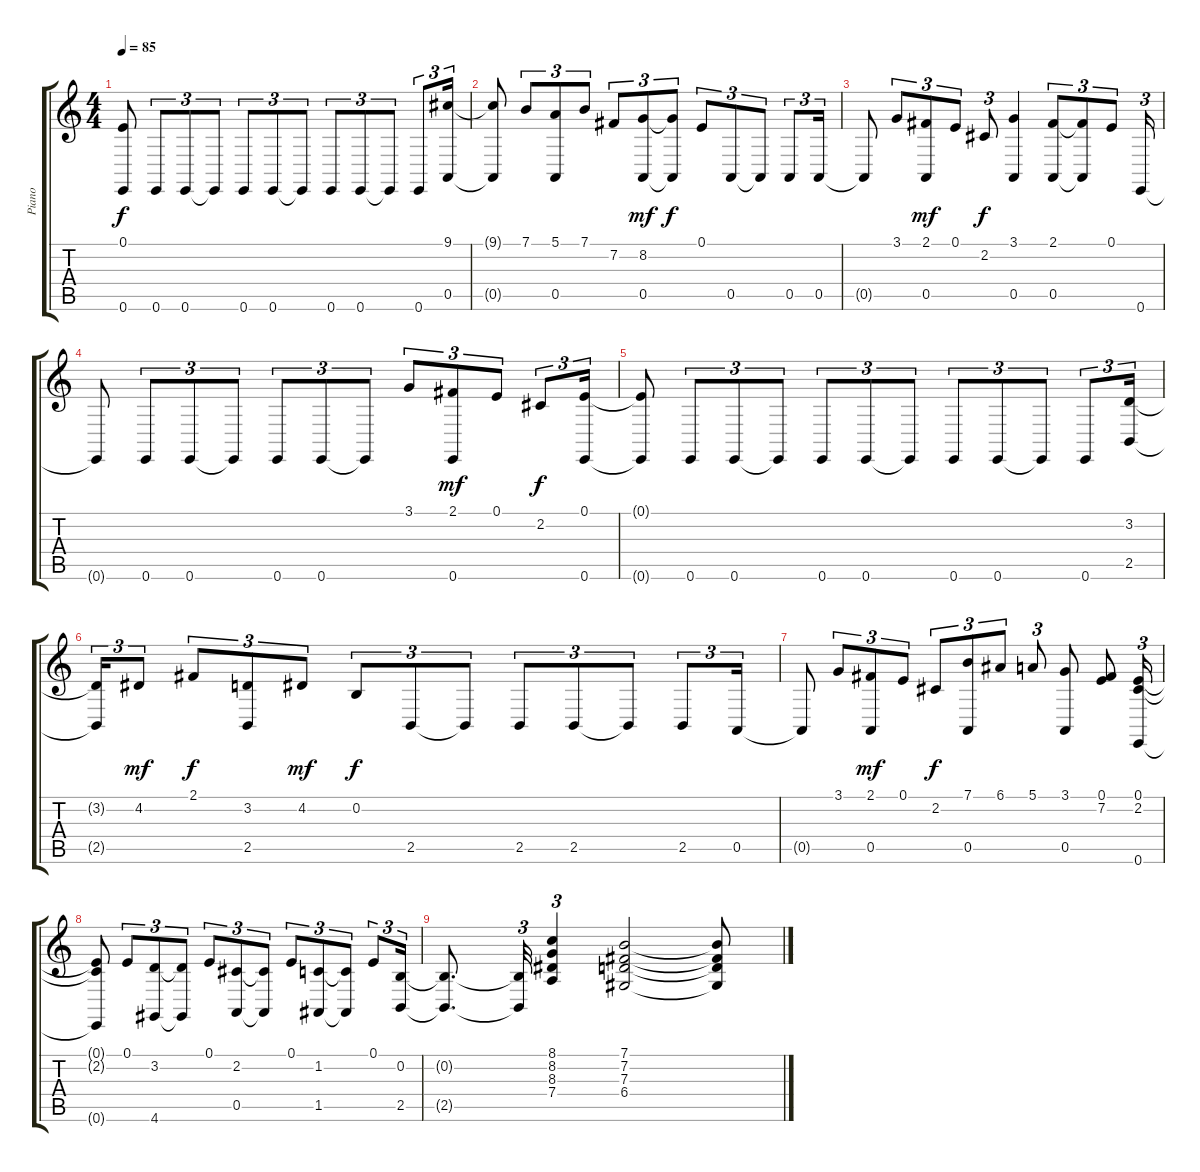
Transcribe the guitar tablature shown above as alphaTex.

\track ("Piano" "Piano") {instrument brightacousticpiano}
\staff {score tabs}
\tuning (E4 B3 G3 D3 A2 E2) {hide}
\ts (4 4)
\tempo 85
\clef g2
\ks c
(0.1{t} 0.6{t}).8{dy f} 0.6.8{tu (3 2)} 0.6.8{tu (3 2)} 0.6{t}.8{tu (3 2)} 0.6.8{tu (3 2)} 0.6.8{tu (3 2)} 0.6{t}.8{tu (3 2)} 0.6.8{tu (3 2)} 0.6.8{tu (3 2)} 0.6{t}.8{tu (3 2)} 0.6.8{tu (3 2)} (9.1 0.5).16{tu (3 2)} |
(9.1{t} 0.5{t}).8 7.1.8{tu (3 2)} (5.1 0.5).8{tu (3 2)} 7.1.8{tu (3 2)} 7.2.8{tu (3 2)} (8.2 0.5).8{tu (3 2) dy mf} (8.2{t} 0.5{t}).8{tu (3 2) dy f} 0.1.8{tu (3 2)} 0.5.8{tu (3 2)} 0.5{t}.8{tu (3 2)} 0.5.8{tu (3 2)} 0.5.16{tu (3 2)} |
0.5{t}.8 3.1.8{tu (3 2)} (2.1 0.5).8{tu (3 2) dy mf} 0.1.8{tu (3 2)} 2.2.8{tu (3 2) dy f} (3.1 0.5).4 (2.1 0.5).8{tu (3 2)} (2.1{t} 0.5{t}).8{tu (3 2)} 0.1.8{tu (3 2)} 0.6.16{tu (3 2)} |
0.6{t}.8 0.6.8{tu (3 2)} 0.6.8{tu (3 2)} 0.6{t}.8{tu (3 2)} 0.6.8{tu (3 2)} 0.6.8{tu (3 2)} 0.6{t}.8{tu (3 2)} 3.1.8{tu (3 2)} (2.1 0.6).8{tu (3 2) dy mf} 0.1.8{tu (3 2)} 2.2.8{tu (3 2) dy f} (0.1 0.6).16{tu (3 2)} |
(0.1{t} 0.6{t}).8 0.6.8{tu (3 2)} 0.6.8{tu (3 2)} 0.6{t}.8{tu (3 2)} 0.6.8{tu (3 2)} 0.6.8{tu (3 2)} 0.6{t}.8{tu (3 2)} 0.6.8{tu (3 2)} 0.6.8{tu (3 2)} 0.6{t}.8{tu (3 2)} 0.6.8{tu (3 2)} (3.2 2.5).16{tu (3 2)} |
(3.2{t} 2.5{t}).16{tu (3 2)} 4.2.8{tu (3 2) dy mf} 2.1.8{tu (3 2) dy f} (3.2 2.5).8{tu (3 2)} 4.2.8{tu (3 2) dy mf} 0.2.8{tu (3 2) dy f} 2.5.8{tu (3 2)} 2.5{t}.8{tu (3 2)} 2.5.8{tu (3 2)} 2.5.8{tu (3 2)} 2.5{t}.8{tu (3 2)} 2.5.8{tu (3 2)} 0.5.16{tu (3 2)} |
0.5{t}.8 3.1.8{tu (3 2)} (2.1 0.5).8{tu (3 2) dy mf} 0.1.8{tu (3 2)} 2.2.8{tu (3 2) dy f} (7.1 0.5).8{tu (3 2)} 6.1.8{tu (3 2)} 5.1.8{tu (3 2)} (3.1 0.5).8 (0.1 7.2).8 (0.1 2.2 0.6).16{tu (3 2)} |
(0.1{t} 2.2{t} 0.6{t}).8 0.1.8{tu (3 2)} (3.2 4.6).8{tu (3 2)} (3.2{t} 4.6{t}).8{tu (3 2)} 0.1.8{tu (3 2)} (2.2 0.5).8{tu (3 2)} (2.2{t} 0.5{t}).8{tu (3 2)} 0.1.8{tu (3 2)} (1.2 1.5).8{tu (3 2)} (1.2{t} 1.5{t}).8{tu (3 2)} 0.1.8{tu (3 2)} (0.2 2.5).16{tu (3 2)} |
(0.2{t} 2.5{t}).8{d} (0.2{t} 2.5{t}).32{tu (3 2)} (8.1 8.2 8.3 7.4).4{tu (3 2)} (7.1 7.2 7.3 6.4).2 (7.1{t} 7.2{t} 7.3{t} 6.4{t}).8
